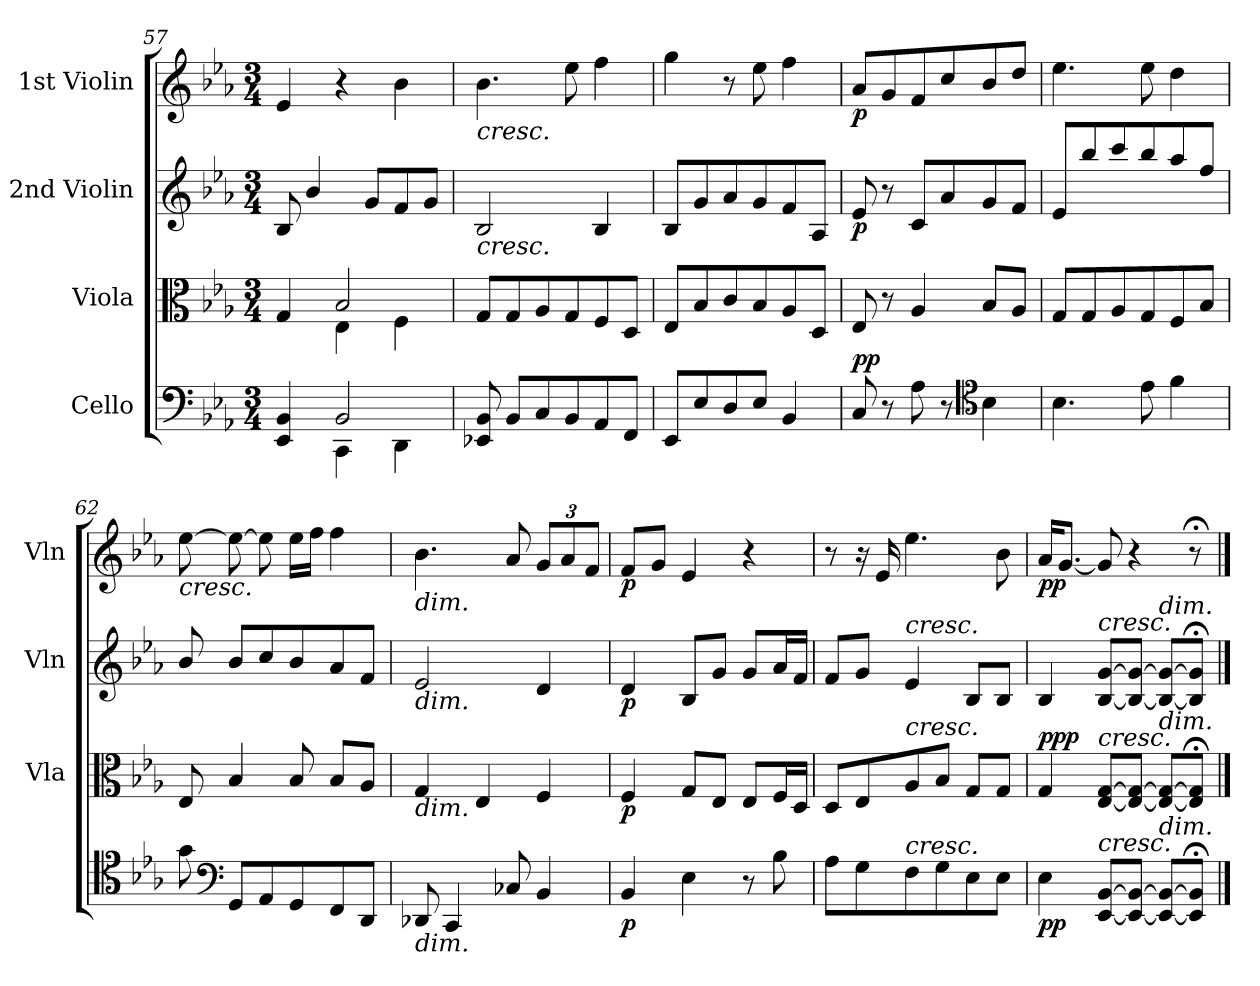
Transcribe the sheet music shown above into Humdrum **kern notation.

**kern	**dynam	**kern	**dynam	**kern	**dynam	**kern	**dynam
*part4	*part4	*part3	*part3	*part2	*part2	*part1	*part1
*staff4	*staff4	*staff3	*staff3	*staff2	*staff2	*staff1	*staff1
*I"Cello	*	*I"Viola	*	*I"2nd Violin	*	*I"1st Violin	*
*	*	*I'Vla	*	*I'Vln	*	*I'Vln	*
*clefF4	*	*clefC3	*	*clefG2	*	*clefG2	*
*k[b-e-a-]	*	*k[b-e-a-]	*	*k[b-e-a-]	*	*k[b-e-a-]	*
*E-:	*	*E-:	*	*E-:	*	*E-:	*
*M3/4	*	*M3/4	*	*M3/4	*	*M3/4	*
=57	=57	=57	=57	=57	=57	=57	=57
*^	*	*^	*	*	*	*	*
4EE-/ 4BB-/	4ryy	.	4G/	4ryy	.	8B-/	.	4e-/	.
.	.	.	.	.	.	4b-/	.	.	.
2BB-/	4CC\	.	2B-/	4E-\	.	.	.	4r	.
.	.	.	.	.	.	8g/L	.	.	.
.	4DD\	.	.	4F\	.	8f/	.	4b-\	.
.	.	.	.	.	.	8g/J	.	.	.
*v	*v	*	*	*	*	*	*	*	*
*	*	*v	*v	*	*	*	*	*
=58	=58	=58	=58	=58	=58	=58	=58
!	!	!	!	!	!	!LO:TX:b:i:t=cresc.	!
!	!	!	!	!LO:TX:b:i:t=cresc.	!	!	!
8EE-X/ 8BB-/	.	8G/L	.	2B-/	.	4.b-\	.
8BB-/L	.	8G/	.	.	.	.	.
8C/	.	8A-/	.	.	.	.	.
8BB-/	.	8G/	.	.	.	8ee-\	.
8AA-/	.	8F/	.	4B-/	.	4ff\	.
8FF/J	.	8D/J	.	.	.	.	.
=59	=59	=59	=59	=59	=59	=59	=59
8EE-/L	.	8E-/L	.	8B-/L	.	4gg\	.
8E-/	.	8B-/	.	8g/	.	.	.
8D/	.	8c/	.	8a-/	.	8r	.
8E-/J	.	8B-/	.	8g/	.	8ee-\	.
4BB-/	.	8A-/	.	8f/	.	4ff\	.
.	.	8D/J	.	8A-/J	.	.	.
=60	=60	=60	=60	=60	=60	=60	=60
!	!LO:DY:b	!	!	!	!	!	!
!	!LO:DY:n=1:a	!	!	!	!LO:DY:b	!	!LO:DY:b
8C/	p p	8E-/	.	8e-/	p	8a-/L	p
8r	.	8r	.	8r	.	8g/	.
8A-\	.	4A-/	.	8c/L	.	8f/	.
8r	.	.	.	8a-/	.	8cc/	.
*clefC4	*	*	*	*	*	*	*
4B-\	.	8B-/L	.	8g/	.	8b-/	.
.	.	8A-/J	.	8f/J	.	8dd/J	.
=61	=61	=61	=61	=61	=61	=61	=61
4.B-\	.	8G/L	.	8e-/L	.	4.ee-\	.
.	.	8G/	.	8bb-/	.	.	.
.	.	8A-/	.	8ccc/	.	.	.
8e-\	.	8G/	.	8bb-/	.	8ee-\	.
4f\	.	8F/	.	8aa-/	.	4dd\	.
.	.	8B-/J	.	8ff/J	.	.	.
=62	=62	=62	=62	=62	=62	=62	=62
!	!	!	!	!	!	!LO:TX:b:i:t=cresc.	!
8g\	.	8E-/	.	8b-/	.	[8ee-\	.
*clefF4	*	*	*	*	*	*	*
8GG/L	.	4B-/	.	8b-/L	.	8ee-\_	.
8AA-/	.	.	.	8cc/	.	8ee-\]	.
8GG/	.	8B-/	.	8b-/	.	16ee-\LL	.
.	.	.	.	.	.	16ff\JJ	.
8FF/	.	8B-/L	.	8a-/	.	4ff\	.
8DD/J	.	8A-/J	.	8f/J	.	.	.
=63	=63	=63	=63	=63	=63	=63	=63
!	!	!	!	!	!	!LO:TX:b:i:t=dim.	!
!	!	!	!	!LO:TX:b:i:t=dim.	!	!	!
!	!	!LO:TX:b:i:t=dim.	!	!	!	!	!
!LO:TX:b:i:t=dim.	!	!	!	!	!	!	!
8DD-X/	.	4G/	.	2e-/	.	4.b-\	.
4CC/	.	.	.	.	.	.	.
.	.	4E-/	.	.	.	.	.
8C-X/	.	.	.	.	.	8a-/	.
*	*	*	*	*	*	*Xbrackettup	*
4BB-/	.	4F/	.	4d/	.	12g/L	.
.	.	.	.	.	.	12a-/	.
.	.	.	.	.	.	12f/J	.
=64	=64	=64	=64	=64	=64	=64	=64
!	!LO:DY:b	!	!LO:DY:b	!	!LO:DY:b	!	!LO:DY:b
4BB-/	p	4F/	p	4d/	p	8f/L	p
.	.	.	.	.	.	8g/J	.
4E-\	.	8G/L	.	8B-/L	.	4e-/	.
.	.	8E-/J	.	8g/J	.	.	.
8r	.	8E-/L	.	8g/L	.	4r	.
8B-\	.	16F/L	.	16a-/L	.	.	.
.	.	16D/JJ	.	16f/JJ	.	.	.
=65	=65	=65	=65	=65	=65	=65	=65
8A-\L	.	8D/L	.	8f/L	.	8r	.
8G\	.	8E-/	.	8g/J	.	16r	.
.	.	.	.	.	.	16e-/	.
!	!	!	!	!LO:TX:a:i:t=cresc.	!	!	!
!	!	!LO:TX:a:i:t=cresc.	!	!	!	!	!
!LO:TX:a:i:t=cresc.	!	!	!	!	!	!	!
8F\	.	8A-/	.	4e-/	.	4.ee-\	.
8G\	.	8B-/J	.	.	.	.	.
8E-\	.	8G/L	.	8B-/L	.	.	.
8E-\J	.	8G/J	.	8B-/J	.	8b-\	.
=66	=66	=66	=66	=66	=66	=66	=66
!	!LO:DY:b	!	!LO:DY:a	!	!	!	!
!	!	!	!LO:DY:n=1:b	!	!	!	!LO:DY:b
4E-\	pp	4G/	p pp	4B-/	.	16a-/KL	pp
.	.	.	.	.	.	[8.g/J	.
!	!	!	!	!LO:TX:a:i:t=cresc.	!	!	!
!	!	!LO:TX:a:i:t=cresc.	!	!	!	!	!
!LO:TX:a:i:t=cresc.	!	!	!	!	!	!	!
[8EE-/ [8BB-/L	.	[8E-/ [8G/L	.	[8B-/ [8g/L	.	8g/]	.
8EE-/_ 8BB-/_J	.	8E-/_ 8G/_J	.	8B-/_ 8g/_J	.	4r	.
!	!	!	!	!LO:TX:a:i:t=dim.	!	!	!
!	!	!LO:TX:a:i:t=dim.	!	!	!	!	!
!LO:TX:a:i:t=dim.	!	!	!	!	!	!	!
8EE-/_ 8BB-/_L	.	8E-/_ 8G/_L	.	8B-/_ 8g/_L	.	.	.
8EE-/];< 8BB-/];<J	.	8E-/];< 8G/];<J	.	8B-/];< 8g/];<J	.	8r;<	.
==	==	==	==	==	==	==	==
*-	*-	*-	*-	*-	*-	*-	*-
